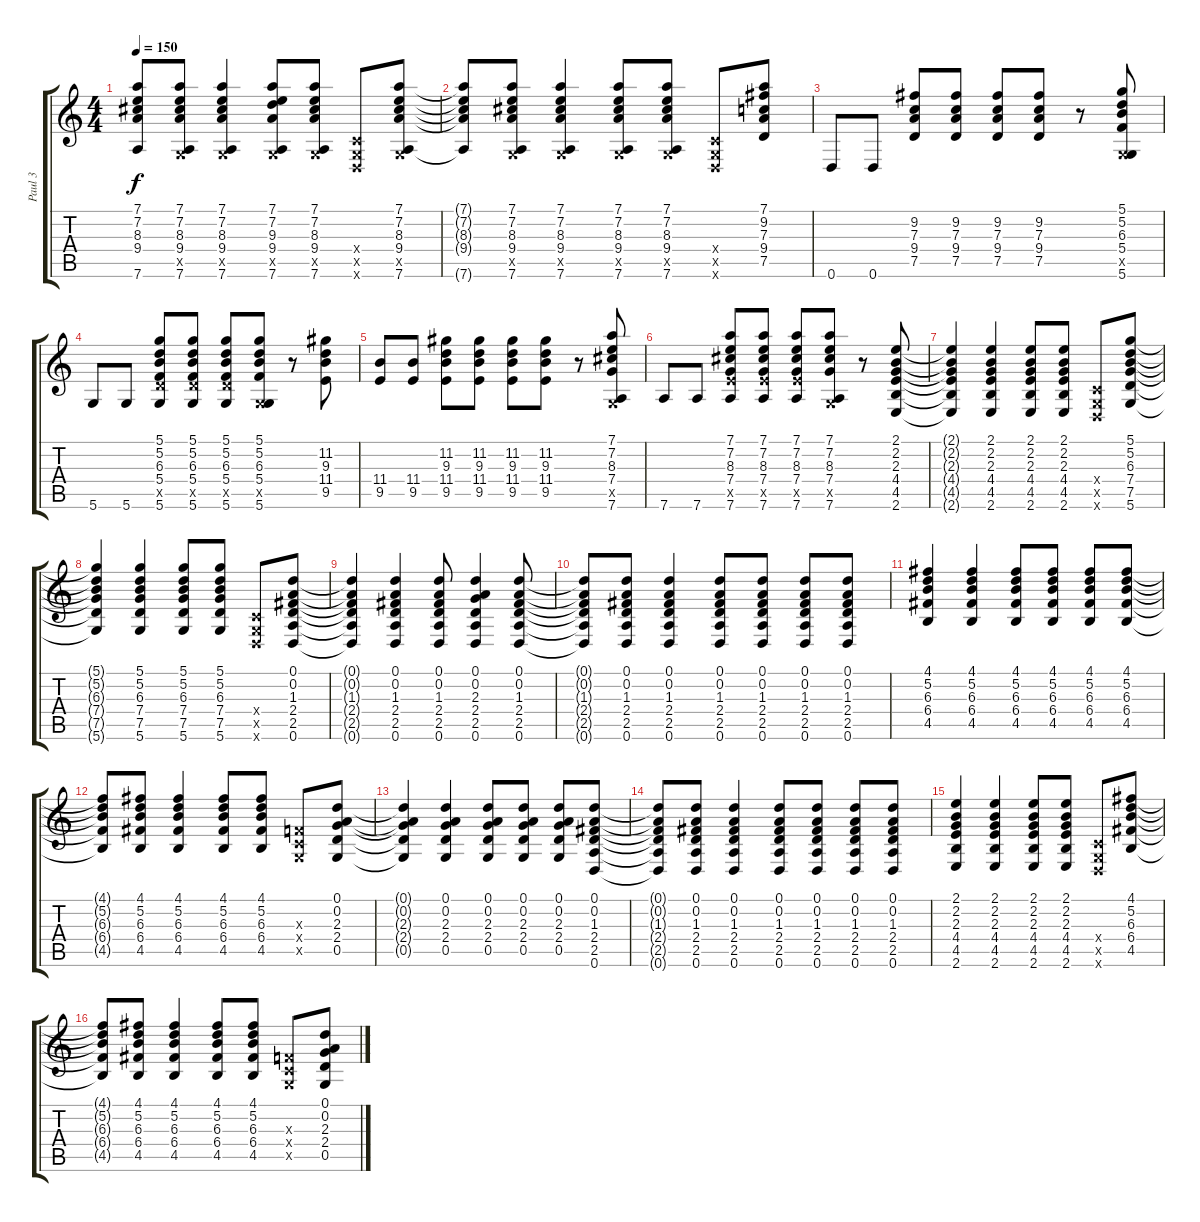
\track ("Paul 3" "Paul 3") {instrument distortionguitar}
\staff {score tabs}
\tuning (D4 A3 F3 C3 G2 D2) {hide}
\ts (4 4)
\tempo 150
\clef g2
\ks c
(7.1{t} 7.2{t} 8.3{t} 9.4{t} 7.6{t}).8{dy f} (7.1 7.2 8.3 9.4 0.5{x} 7.6).8 (7.1 7.2 8.3 9.4 0.5{x} 7.6).4 (7.1 7.2 9.3 9.4 0.5{x} 7.6).8 (7.1 7.2 8.3 9.4 0.5{x} 7.6).8 (0.4{x} 0.5{x} 0.6{x}).8 (7.1 7.2 8.3 9.4 0.5{x} 7.6).8 |
(7.1{t} 7.2{t} 8.3{t} 9.4{t} 7.6{t}).8 (7.1 7.2 8.3 9.4 0.5{x} 7.6).8 (7.1 7.2 8.3 9.4 0.5{x} 7.6).4 (7.1 7.2 8.3 9.4 0.5{x} 7.6).8 (7.1 7.2 8.3 9.4 0.5{x} 7.6).8 (0.4{x} 0.5{x} 0.6{x}).8 (7.1 9.2 7.3 9.4 7.5).8 |
0.6.8 0.6.8 (9.2 7.3 9.4 7.5).8 (9.2 7.3 9.4 7.5).8 (9.2 7.3 9.4 7.5).8 (9.2 7.3 9.4 7.5).8 r.8 (5.1 5.2 6.3 5.4 0.5{x} 5.6).8 |
5.6.8 5.6.8 (5.1 5.2 6.3 5.4 7.5{x} 5.6).8 (5.1 5.2 6.3 5.4 7.5{x} 5.6).8 (5.1 5.2 6.3 5.4 7.5{x} 5.6).8 (5.1 5.2 6.3 5.4 0.5{x} 5.6).8 r.8 (11.2 9.3 11.4 9.5).8 |
(11.4 9.5).8 (11.4 9.5).8 (11.2 9.3 11.4 9.5).8 (11.2 9.3 11.4 9.5).8 (11.2 9.3 11.4 9.5).8 (11.2 9.3 11.4 9.5).8 r.8 (7.1 7.2 8.3 7.4 0.5{x} 7.6).8 |
7.6.8 7.6.8 (7.1 7.2 8.3 7.4 9.5{x} 7.6).8 (7.1 7.2 8.3 7.4 9.5{x} 7.6).8 (7.1 7.2 8.3 7.4 9.5{x} 7.6).8 (7.1 7.2 8.3 7.4 0.5{x} 7.6).8 r.8 (2.1 2.2 2.3 4.4 4.5 2.6).8 |
(2.1{t} 2.2{t} 2.3{t} 4.4{t} 4.5{t} 2.6{t}).4 (2.1 2.2 2.3 4.4 4.5 2.6).4 (2.1 2.2 2.3 4.4 4.5 2.6).8 (2.1 2.2 2.3 4.4 4.5 2.6).8 (0.4{x} 0.5{x} 0.6{x}).8 (5.1 5.2 6.3 7.4 7.5 5.6).8 |
(5.1{t} 5.2{t} 6.3{t} 7.4{t} 7.5{t} 5.6{t}).4 (5.1 5.2 6.3 7.4 7.5 5.6).4 (5.1 5.2 6.3 7.4 7.5 5.6).8 (5.1 5.2 6.3 7.4 7.5 5.6).8 (0.4{x} 0.5{x} 0.6{x}).8 (0.1 0.2 1.3 2.4 2.5 0.6).8 |
(0.1{t} 0.2{t} 1.3{t} 2.4{t} 2.5{t} 0.6{t}).4 (0.1 0.2 1.3 2.4 2.5 0.6).4 (0.1 0.2 1.3 2.4 2.5 0.6).8 (0.1 0.2 2.3 2.4 2.5 0.6).4 (0.1 0.2 1.3 2.4 2.5 0.6).8 |
(0.1{t} 0.2{t} 1.3{t} 2.4{t} 2.5{t} 0.6{t}).8 (0.1 0.2 1.3 2.4 2.5 0.6).8 (0.1 0.2 1.3 2.4 2.5 0.6).4 (0.1 0.2 1.3 2.4 2.5 0.6).8 (0.1 0.2 1.3 2.4 2.5 0.6).8 (0.1 0.2 1.3 2.4 2.5 0.6).8 (0.1 0.2 1.3 2.4 2.5 0.6).8 |
(4.1 5.2 6.3 6.4 4.5).4 (4.1 5.2 6.3 6.4 4.5).4 (4.1 5.2 6.3 6.4 4.5).8 (4.1 5.2 6.3 6.4 4.5).8 (4.1 5.2 6.3 6.4 4.5).8 (4.1 5.2 6.3 6.4 4.5).8 |
(4.1{t} 5.2{t} 6.3{t} 6.4{t} 4.5{t}).8 (4.1 5.2 6.3 6.4 4.5).8 (4.1 5.2 6.3 6.4 4.5).4 (4.1 5.2 6.3 6.4 4.5).8 (4.1 5.2 6.3 6.4 4.5).8 (0.3{x} 0.4{x} 0.5{x}).8 (0.1 0.2 2.3 2.4 0.5).8 |
(0.1{t} 0.2{t} 2.3{t} 2.4{t} 0.5{t}).4 (0.1 0.2 2.3 2.4 0.5).4 (0.1 0.2 2.3 2.4 0.5).8 (0.1 0.2 2.3 2.4 0.5).8 (0.1 0.2 2.3 2.4 0.5).8 (0.1 0.2 1.3 2.4 2.5 0.6).8 |
(0.1{t} 0.2{t} 1.3{t} 2.4{t} 2.5{t} 0.6{t}).8 (0.1 0.2 1.3 2.4 2.5 0.6).8 (0.1 0.2 1.3 2.4 2.5 0.6).4 (0.1 0.2 1.3 2.4 2.5 0.6).8 (0.1 0.2 1.3 2.4 2.5 0.6).8 (0.1 0.2 1.3 2.4 2.5 0.6).8 (0.1 0.2 1.3 2.4 2.5 0.6).8 |
(2.1 2.2 2.3 4.4 4.5 2.6).4 (2.1 2.2 2.3 4.4 4.5 2.6).4 (2.1 2.2 2.3 4.4 4.5 2.6).8 (2.1 2.2 2.3 4.4 4.5 2.6).8 (0.4{x} 0.5{x} 0.6{x}).8 (4.1 5.2 6.3 6.4 4.5).8 |
(4.1{t} 5.2{t} 6.3{t} 6.4{t} 4.5{t}).8 (4.1 5.2 6.3 6.4 4.5).8 (4.1 5.2 6.3 6.4 4.5).4 (4.1 5.2 6.3 6.4 4.5).8 (4.1 5.2 6.3 6.4 4.5).8 (0.3{x} 0.4{x} 0.5{x}).8 (0.1 0.2 2.3 2.4 0.5).8
